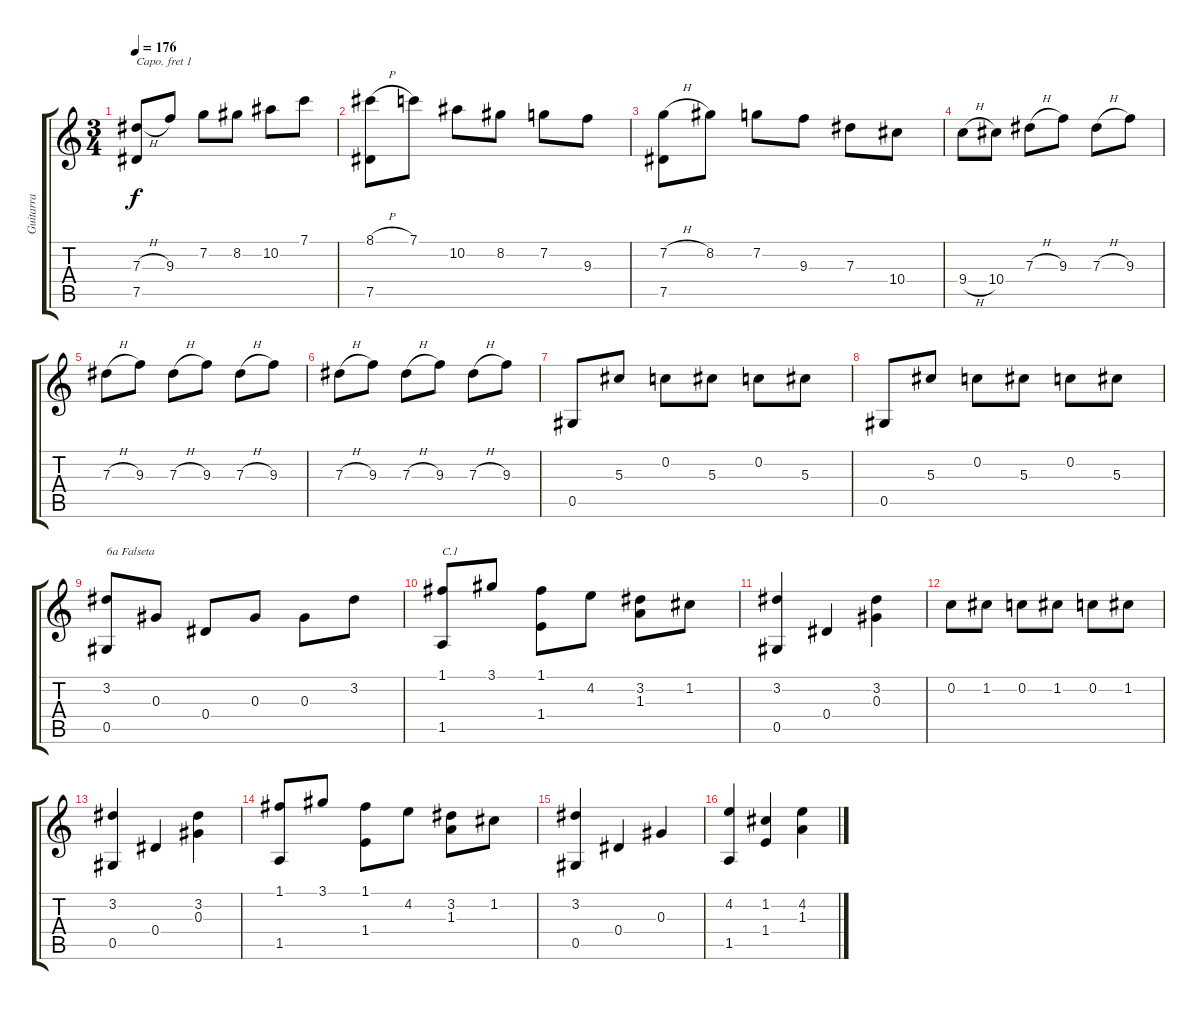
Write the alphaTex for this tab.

\track ("Guitarra" "Guitarra") {instrument acousticguitarnylon}
\staff {score tabs}
\capo 1
\tuning (E4 B3 G3 D3 G2 D2) {hide}
\ts (3 4)
\tempo 176
\clef g2
\ks c
(7.3{h} 7.5).8{dy f} 9.3.8 7.2.8 8.2.8 10.2.8 7.1.8 |
(8.1{h} 7.5).8 7.1.8 10.2.8 8.2.8 7.2.8 9.3.8 |
(7.2{h} 7.5).8 8.2.8 7.2.8 9.3.8 7.3.8 10.4.8 |
9.4{h}.8 10.4.8 7.3{h}.8 9.3.8 7.3{h}.8 9.3.8 |
7.3{h}.8 9.3.8 7.3{h}.8 9.3.8 7.3{h}.8 9.3.8 |
7.3{h}.8 9.3.8 7.3{h}.8 9.3.8 7.3{h}.8 9.3.8 |
0.5.8 5.3.8 0.2.8 5.3.8 0.2.8 5.3.8 |
0.5.8 5.3.8 0.2.8 5.3.8 0.2.8 5.3.8 |
(3.2 0.5).8{txt "6a Falseta"} 0.3.8 0.4.8 0.3.8 0.3.8 3.2.8 |
(1.1 1.5).8{txt "C.1"} 3.1.8 (1.1 1.4).8 4.2.8 (3.2 1.3).8 1.2.8 |
(3.2 0.5).4 0.4.4 (3.2 0.3).4 |
0.2.8 1.2.8 0.2.8 1.2.8 0.2.8 1.2.8 |
(3.2 0.5).4 0.4.4 (3.2 0.3).4 |
(1.1 1.5).8 3.1.8 (1.1 1.4).8 4.2.8 (3.2 1.3).8 1.2.8 |
(3.2 0.5).4 0.4.4 0.3.4 |
(4.2 1.5).4 (1.2 1.4).4 (4.2 1.3).4
